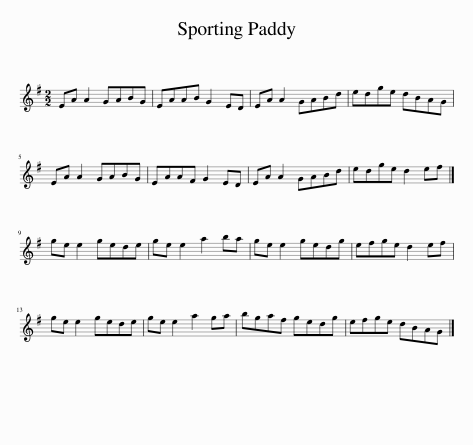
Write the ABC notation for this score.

X:1
L:1/8
M:2/2
I:linebreak $
K:G
V:1 treble
V:1
 EA A2 GABG | EAAB G2 ED | EA A2 GABd | edge dBAG |$ EA A2 GABG | %5
 EAAF G2 ED | EA A2 GABd | edge d2 ef |]$ ge e2 gede | ge e2 a2 ba | %10
 ge e2 gedg | efge d2 ef |$ ge e2 gede | ge e2 a2 ga | bgaf gedg | %15
 efge dBAG |] %16
